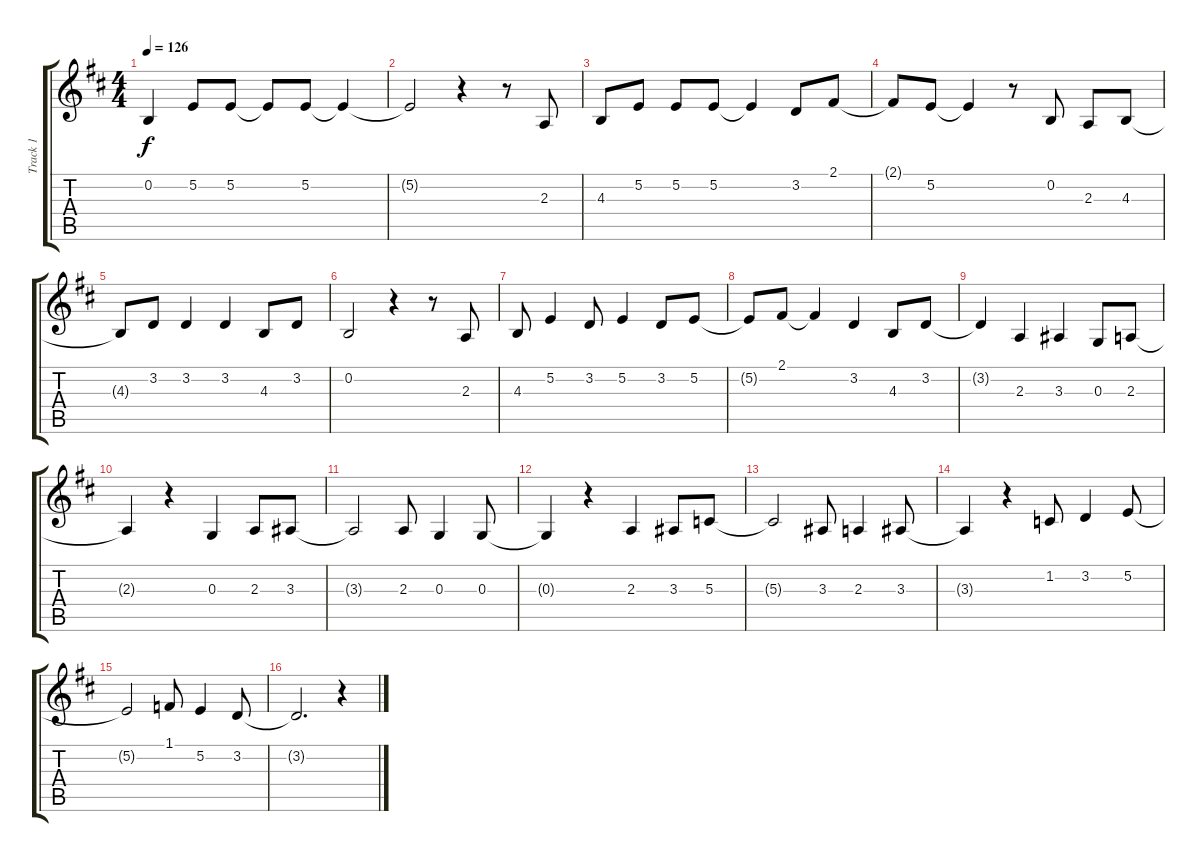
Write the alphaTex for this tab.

\track ("Track 1" "Track 1") {instrument tenorsax}
\staff {score tabs}
\tuning (E4 B3 G3 D3 A2 E2) {hide}
\ts (4 4)
\tempo 126
\clef g2
\ks d
0.2.4{dy f} 5.2.8 5.2.8 5.2{t}.8 5.2.8 5.2{t}.4 |
5.2{t}.2 r.4 r.8 2.3.8 |
4.3.8 5.2.8 5.2.8 5.2.8 5.2{t}.4 3.2.8 2.1.8 |
2.1{t}.8 5.2.8 5.2{t}.4 r.8 0.2.8 2.3.8 4.3.8 |
4.3{t}.8 3.2.8 3.2.4 3.2.4 4.3.8 3.2.8 |
0.2.2 r.4 r.8 2.3.8 |
4.3.8 5.2.4 3.2.8 5.2.4 3.2.8 5.2.8 |
5.2{t}.8 2.1.8 2.1{t}.4 3.2.4 4.3.8 3.2.8 |
3.2{t}.4 2.3.4 3.3.4 0.3.8 2.3.8 |
2.3{t}.4 r.4 0.3.4 2.3.8 3.3.8 |
3.3{t}.2 2.3.8 0.3.4 0.3.8 |
0.3{t}.4 r.4 2.3.4 3.3.8 5.3.8 |
5.3{t}.2 3.3.8 2.3.4 3.3.8 |
3.3{t}.4 r.4 1.2.8 3.2.4 5.2.8 |
5.2{t}.2 1.1.8 5.2.4 3.2.8 |
3.2{t}.2{d} r.4
